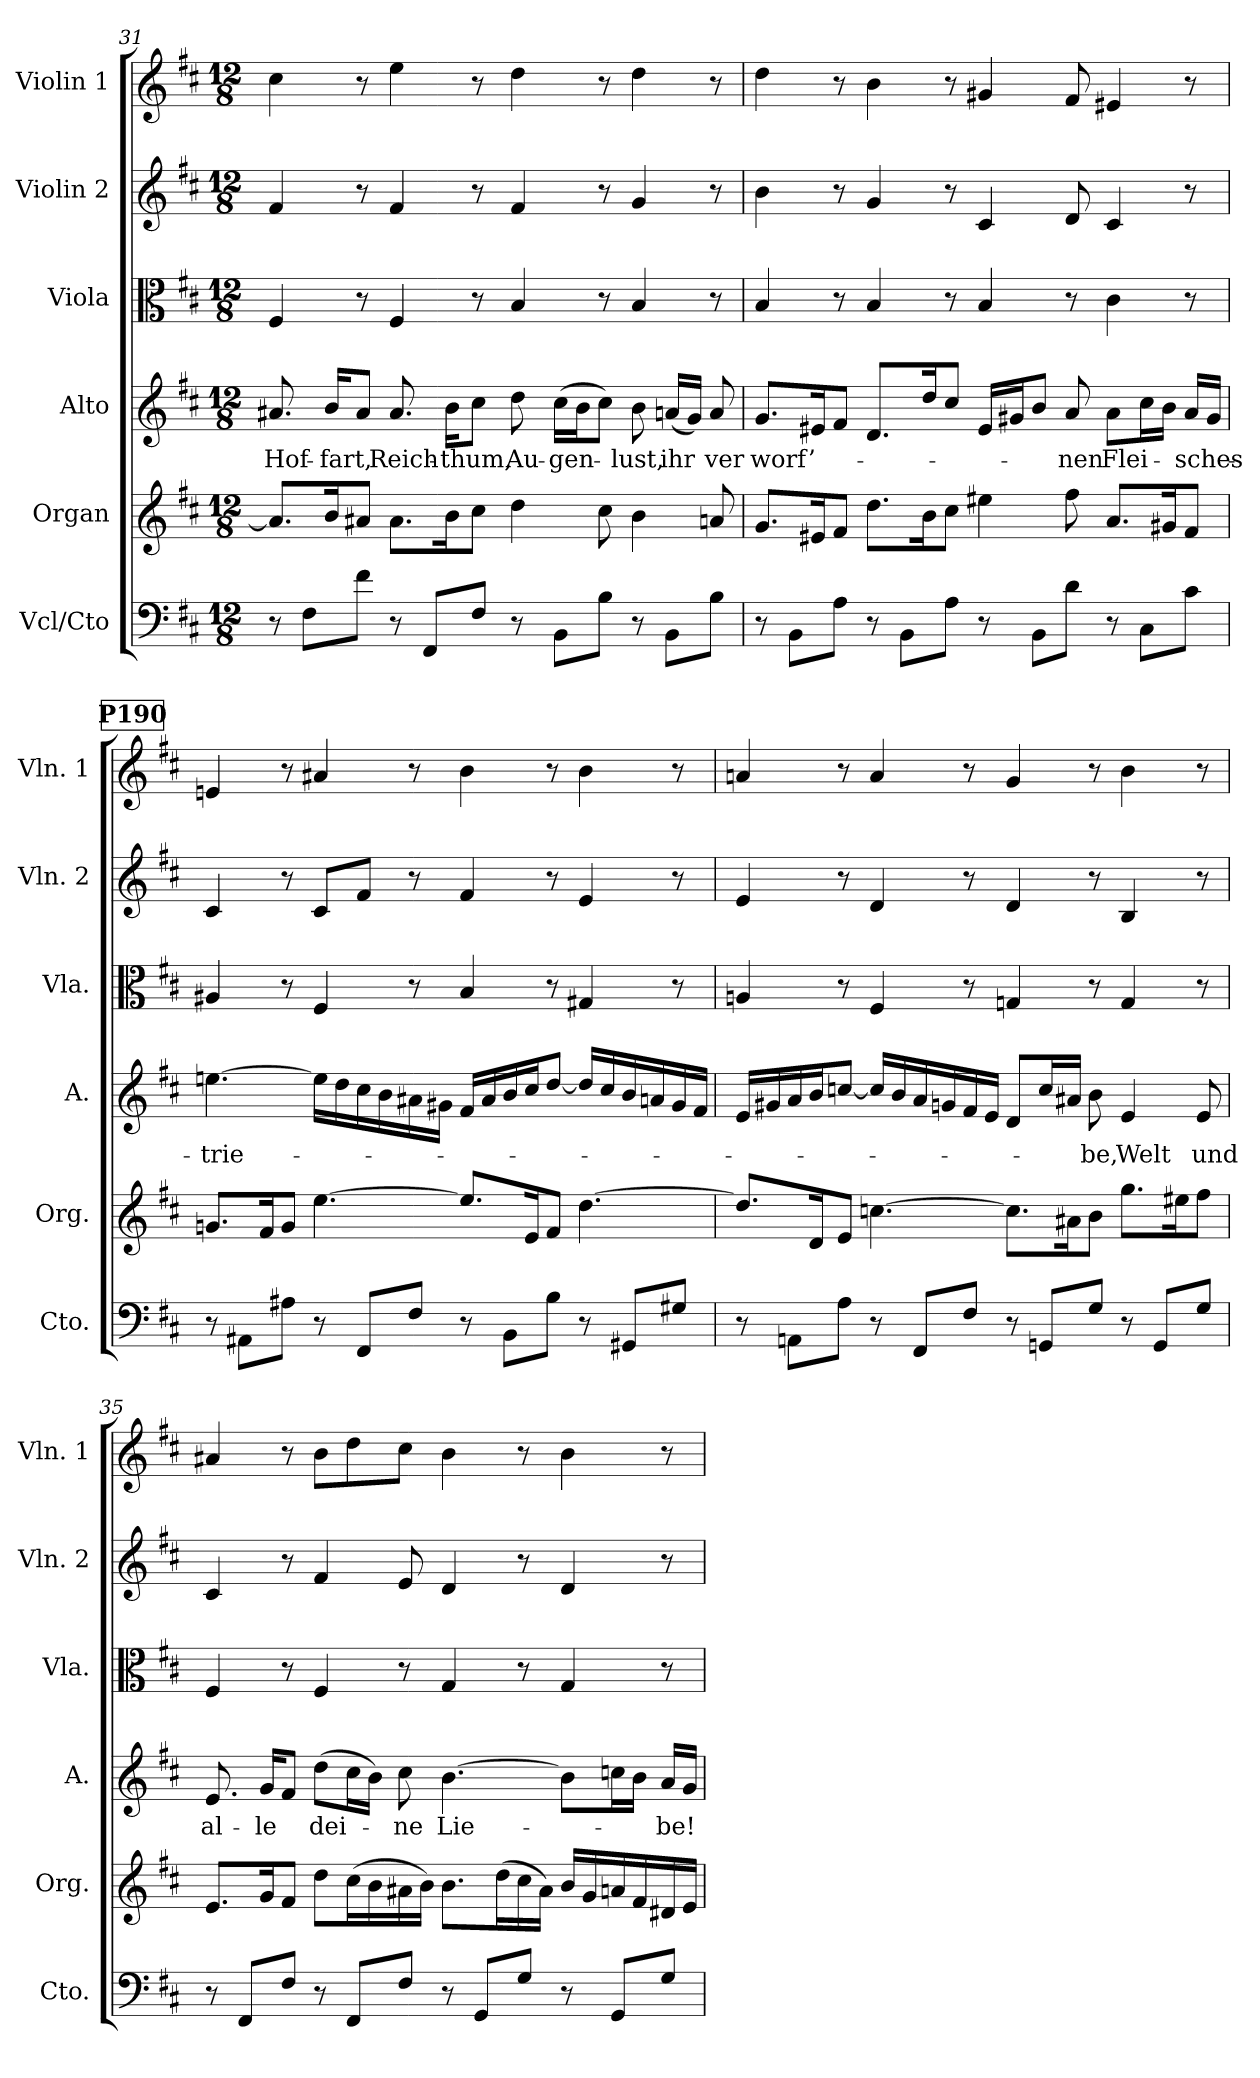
**kern	**kern	**kern	**text	**kern	**kern	**kern
*part6	*part5	*part4	*part4	*part3	*part2	*part1
*staff6	*staff5	*staff4	*staff4	*staff3	*staff2	*staff1
*I"Vcl/Cto	*I"Organ	*I"Alto	*	*I"Viola	*I"Violin 2	*I"Violin 1
*I'Cto.	*I'Org.	*I'A.	*	*I'Vla.	*I'Vln. 2	*I'Vln. 1
*clefF4	*clefG2	*clefG2	*	*clefC3	*clefG2	*clefG2
*k[f#c#]	*k[f#c#]	*k[f#c#]	*	*k[f#c#]	*k[f#c#]	*k[f#c#]
*M12/8	*M12/8	*M12/8	*	*M12/8	*M12/8	*M12/8
=31	=31	=31	=31	=31	=31	=31
!	!	!	!LO:LY:b	!	!	!
8r	8.a#/L]	8.a#X/	Hof-	4F#/	4f#/	4cc#\
8F#\L	.	.	.	.	.	.
!	!	!	!LO:LY:b	!	!	!
.	16b/K	16b/KL	-fart,	.	.	.
8f#\J	8a#X/J	8a#/J	.	8r	8r	8r
!	!	!	!LO:LY:b	!	!	!
8r	8.a#\L	8.a#/	Reich-	4F#/	4f#/	4ee\
8FF#/L	.	.	.	.	.	.
!	!	!	!LO:LY:b	!	!	!
.	16b\K	16b\KL	-thum,	.	.	.
8F#/J	8cc#\J	8cc#\J	.	8r	8r	8r
!	!	!	!LO:LY:b	!	!	!
8r	4dd\	8dd\	Au-	4B/	4f#/	4dd\
!	!	!	!LO:LY:b	!	!	!
8BB\L	.	(>16cc#\LL	-gen-	.	.	.
.	.	16b\J	.	.	.	.
8B\J	8cc#\	8cc#\J)	.	8r	8r	8r
!	!	!	!LO:LY:b	!	!	!
8r	4b\	8b\	-lust,	4B/	4g/	4dd\
!	!	!	!LO:LY:b	!	!	!
8BB\L	.	(<16an/LL	ihr	.	.	.
.	.	16g/JJ)	.	.	.	.
!	!	!	!LO:LY:b	!	!	!
8B\J	8an/	8a/	ver	8r	8r	8r
!!LO:PB:g=z
=32	=32	=32	=32	=32	=32	=32
!	!	!	!LO:LY:b	!	!	!
8r	8.g/L	8.g/L	worf’-	4B/	4b\	4dd\
8BB\L	.	.	.	.	.	.
.	16e#X/K	16e#X/K	.	.	.	.
8A\J	8f#/J	8f#/J	.	8r	8r	8r
8r	8.dd\L	8.d/L	.	4B/	4g/	4b\
8BB\L	.	.	.	.	.	.
.	16b\K	16dd/K	.	.	.	.
8A\J	8cc#\J	8cc#/J	.	8r	8r	8r
8r	4ee#X\	16e#/LL	.	4B/	4c#/	4g#X/
.	.	16g#X/J	.	.	.	.
8BB\L	.	8b/J	.	.	.	.
!	!	!	!LO:LY:b	!	!	!
8d\J	8ff#\	8a/	-nen	8r	8d/	8f#/
!	!	!	!LO:LY:b	!	!	!
8r	8.a/L	8a\L	Flei-	4c#\	4c#/	4e#X/
8C#\L	.	16cc#\L	.	.	.	.
.	16g#X/K	16b\JJ	.	.	.	.
!	!	!	!LO:LY:b	!	!	!
8c#\J	8f#/J	16a/LL	-sches-	8r	8r	8r
.	.	16g#/JJ	.	.	.	.
!!LO:REH:place=s1:a:B:fs=14:t=P190
=33	=33	=33	=33	=33	=33	=33
!	!	!	!LO:LY:b	!	!	!
8r	8.gn/L	[4.een\	-trie-	4A#X/	4c#/	4en/
8AA#X\L	.	.	.	.	.	.
.	16f#/K	.	.	.	.	.
8A#X\J	8g/J	.	.	8r	8r	8r
8r	[4.ee\	16ee\LL]	.	4F#/	8c#/L	4a#X/
.	.	16dd\	.	.	.	.
8FF#/L	.	16cc#\	.	.	8f#/J	.
.	.	16b\	.	.	.	.
8F#/J	.	16a#X\	.	8r	8r	8r
.	.	16g#X\JJ	.	.	.	.
8r	8.ee/L]	16f#/LL	.	4B/	4f#/	4b\
.	.	16a#/	.	.	.	.
8BB\L	.	16b/	.	.	.	.
.	16e/K	16cc#/J	.	.	.	.
8B\J	8f#/J	[8dd/J	.	8r	8r	8r
8r	[4.dd\	16dd/LL]	.	4G#X/	4e/	4b\
.	.	16cc#/	.	.	.	.
8GG#X/L	.	16b/	.	.	.	.
.	.	16an/	.	.	.	.
8G#X/J	.	16g#/	.	8r	8r	8r
.	.	16f#/JJ	.	.	.	.
!!LO:LB:g=z
=34	=34	=34	=34	=34	=34	=34
8r	8.dd/L]	16e/LL	.	4An/	4e/	4an/
.	.	16g#X/	.	.	.	.
8AAn\L	.	16a/	.	.	.	.
.	16d/K	16b/J	.	.	.	.
8A\J	8e/J	[8ccn/J	.	8r	8r	8r
8r	[4.ccn\	16cc/LL]	.	4F#/	4d/	4a/
.	.	16b/	.	.	.	.
8FF#/L	.	16a/	.	.	.	.
.	.	16gn/	.	.	.	.
8F#/J	.	16f#/	.	8r	8r	8r
.	.	16e/JJ	.	.	.	.
8r	8.cc\L]	8d/L	.	4Gn/	4d/	4g/
8GGn/L	.	16cc/L	.	.	.	.
.	16a#X\K	16a#X/JJ	.	.	.	.
!	!	!	!LO:LY:b	!	!	!
8G/J	8b\J	8b\	-be,	8r	8r	8r
!	!	!	!LO:LY:b	!	!	!
8r	8.gg\L	4e/	Welt	4G/	4B/	4b\
8GG/L	.	.	.	.	.	.
.	16ee#X\K	.	.	.	.	.
!	!	!	!LO:LY:b	!	!	!
8G/J	8ff#\J	8e/	und	8r	8r	8r
=35	=35	=35	=35	=35	=35	=35
!	!	!	!LO:LY:b	!	!	!
8r	8.e/L	8.e/	al-	4F#/	4c#/	4a#X/
8FF#/L	.	.	.	.	.	.
!	!	!	!LO:LY:b	!	!	!
.	16g/K	16g/KL	-le	.	.	.
8F#/J	8f#/J	8f#/J	.	8r	8r	8r
!	!	!	!LO:LY:b	!	!	!
8r	8dd\L	(>8dd\L	dei-	4F#/	4f#/	8b\L
8FF#/L	(>16cc#\L	16cc#\L	.	.	.	8dd\
.	16b\	16b\JJ)	.	.	.	.
!	!	!	!LO:LY:b	!	!	!
8F#/J	16a#X\	8cc#\	-ne	8r	8e/	8cc#\J
.	16b\JJ)	.	.	.	.	.
!	!	!	!LO:LY:b	!	!	!
8r	8.b\L	[4.b\	Lie-	4G/	4d/	4b\
8GG/L	.	.	.	.	.	.
.	(>16dd\L	.	.	.	.	.
8G/J	16cc#\	.	.	8r	8r	8r
.	16a#\JJ)	.	.	.	.	.
8r	16b/LL	8b\L]	.	4G/	4d/	4b\
.	16g/	.	.	.	.	.
8GG/L	16an/	16ccn\L	.	.	.	.
.	16f#/	16b\JJ	.	.	.	.
!	!	!	!LO:LY:b	!	!	!
8G/J	16d#X/	16a/LL	-be!	8r	8r	8r
.	16e/JJ	16g/JJ	.	.	.	.
=	=	=	=	=	=	=
*-	*-	*-	*-	*-	*-	*-
